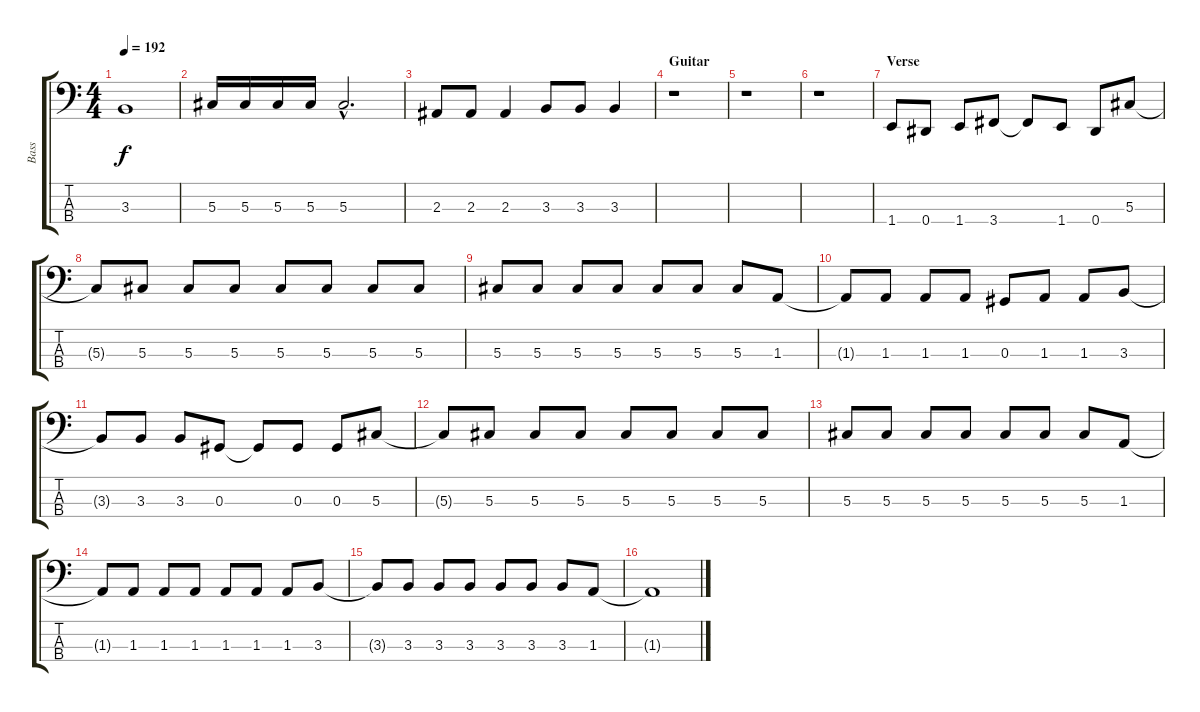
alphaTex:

\track ("Bass" "Bass") {instrument electricbassfinger}
\staff {score tabs}
\tuning (Gb2 Db2 Ab1 Eb1) {hide}
\ts (4 4)
\tempo 192
\clef f4
\ks c
3.3{t}.1{dy f} |
5.3.16 5.3.16 5.3.16 5.3.16 5.3{hac}.2{d} |
2.3.8 2.3.8 2.3.4 3.3.8 3.3.8 3.3.4 |
\section ("" "Guitar")
r.1 |
r.1 |
r.1 |
\section ("" "Verse")
1.4.8 0.4.8 1.4.8 3.4.8 3.4{t}.8 1.4.8 0.4.8 5.3.8 |
5.3{t}.8 5.3.8 5.3.8 5.3.8 5.3.8 5.3.8 5.3.8 5.3.8 |
5.3.8 5.3.8 5.3.8 5.3.8 5.3.8 5.3.8 5.3.8 1.3.8 |
1.3{t}.8 1.3.8 1.3.8 1.3.8 0.3.8 1.3.8 1.3.8 3.3.8 |
3.3{t}.8 3.3.8 3.3.8 0.3.8 0.3{t}.8 0.3.8 0.3.8 5.3.8 |
5.3{t}.8 5.3.8 5.3.8 5.3.8 5.3.8 5.3.8 5.3.8 5.3.8 |
5.3.8 5.3.8 5.3.8 5.3.8 5.3.8 5.3.8 5.3.8 1.3.8 |
1.3{t}.8 1.3.8 1.3.8 1.3.8 1.3.8 1.3.8 1.3.8 3.3.8 |
3.3{t}.8 3.3.8 3.3.8 3.3.8 3.3.8 3.3.8 3.3.8 1.3.8 |
1.3{t}.1
